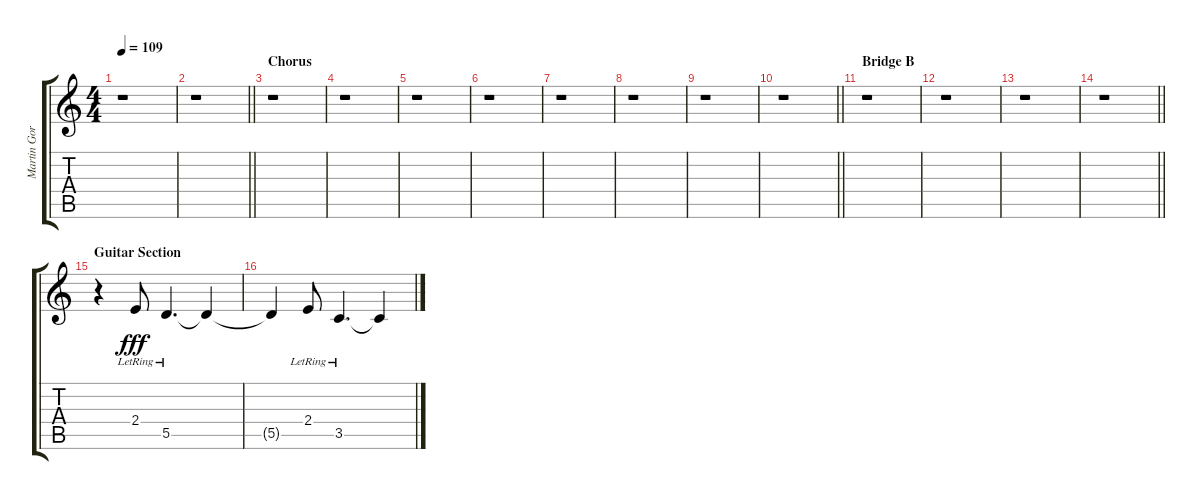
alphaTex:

\track ("Martin Gore - Rythm Guitar II" "Martin Gor") {instrument acousticguitarsteel}
\staff {score tabs}
\tuning (E4 B3 G3 D3 A2 E2) {hide}
\ts (4 4)
\tempo 109
\clef g2
\ks c
r.1{dy fff} |
\barLineRight lightlight
r.1 |
\section ("" "Chorus")
r.1 |
r.1 |
r.1 |
r.1 |
r.1 |
r.1 |
r.1 |
\barLineRight lightlight
r.1 |
\section ("" "Bridge B")
r.1 |
r.1 |
r.1 |
\barLineRight lightlight
r.1 |
\section ("" "Guitar Section")
r.4 2.4{lr}.8 5.5{lr}.4{d} 5.5{t}.4 |
5.5{t}.4 2.4{lr}.8 3.5{lr}.4{d} 3.5{t}.4
